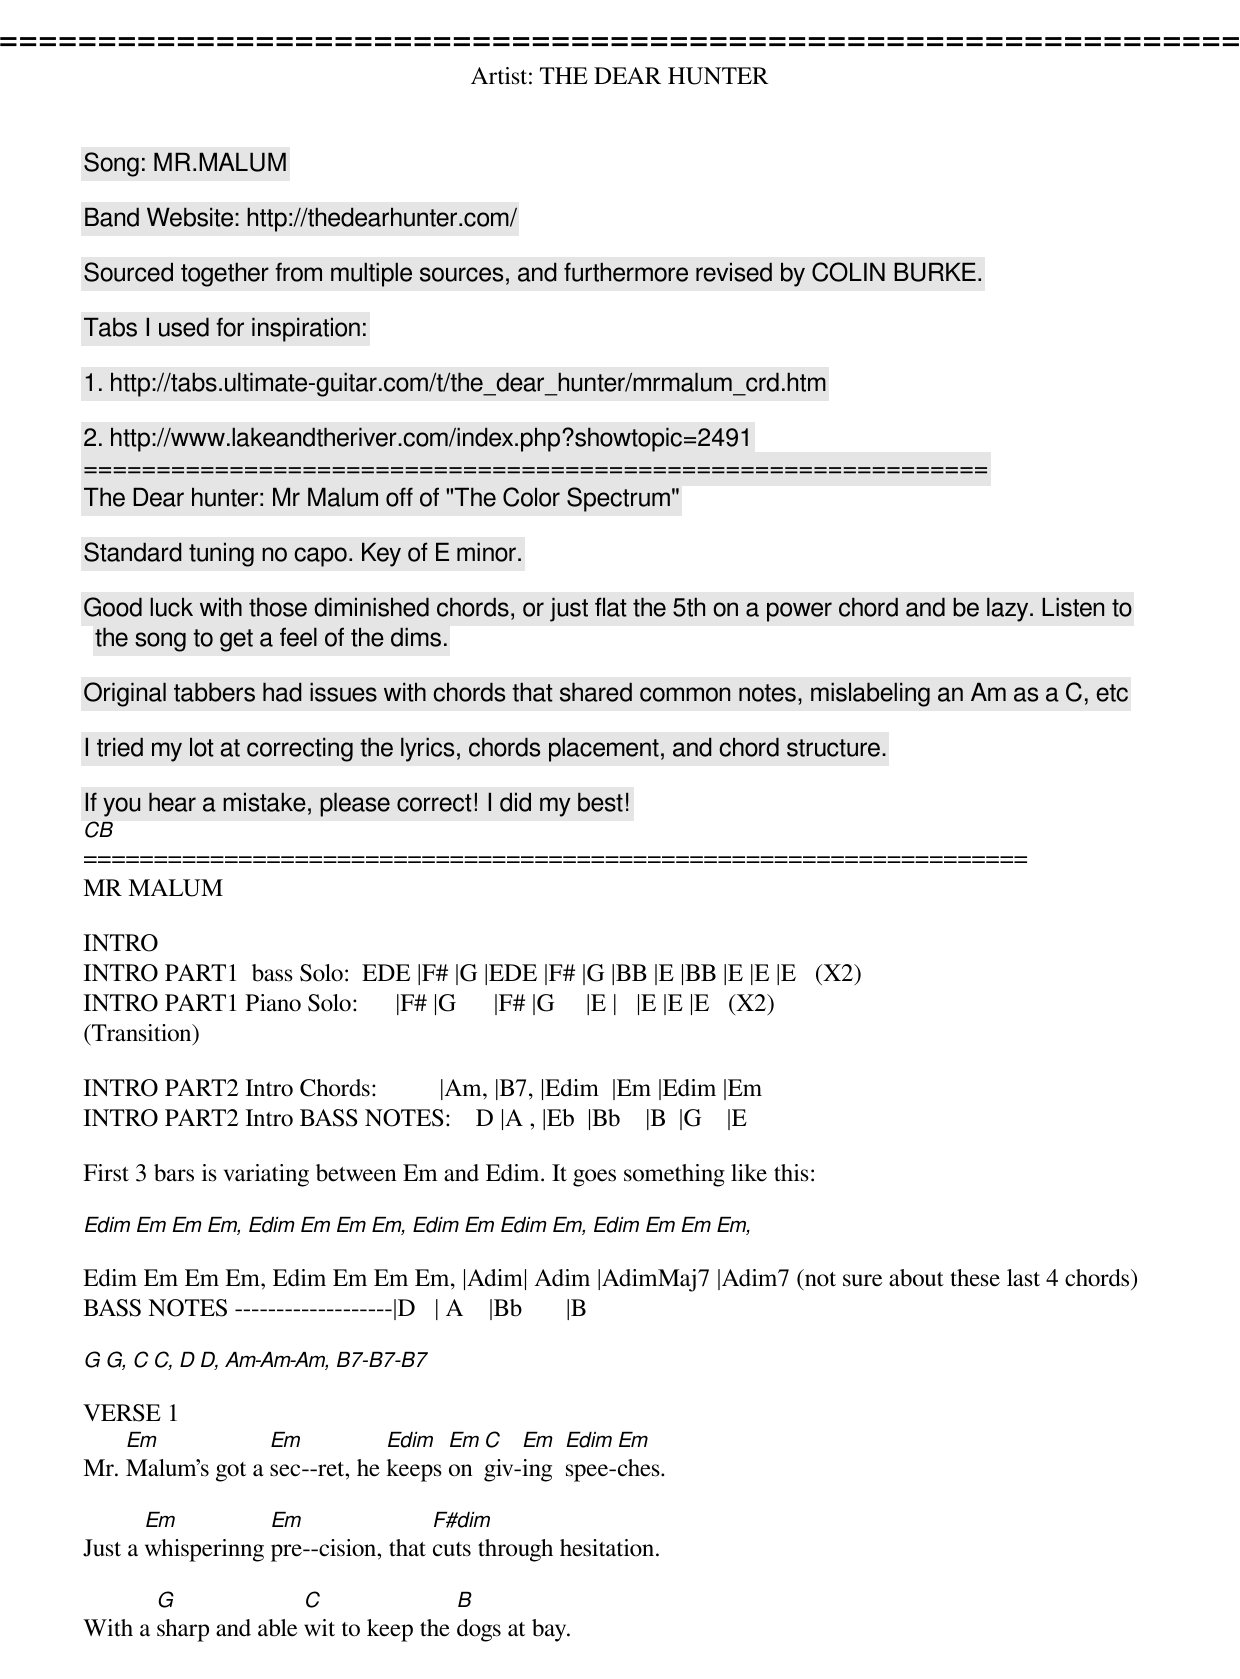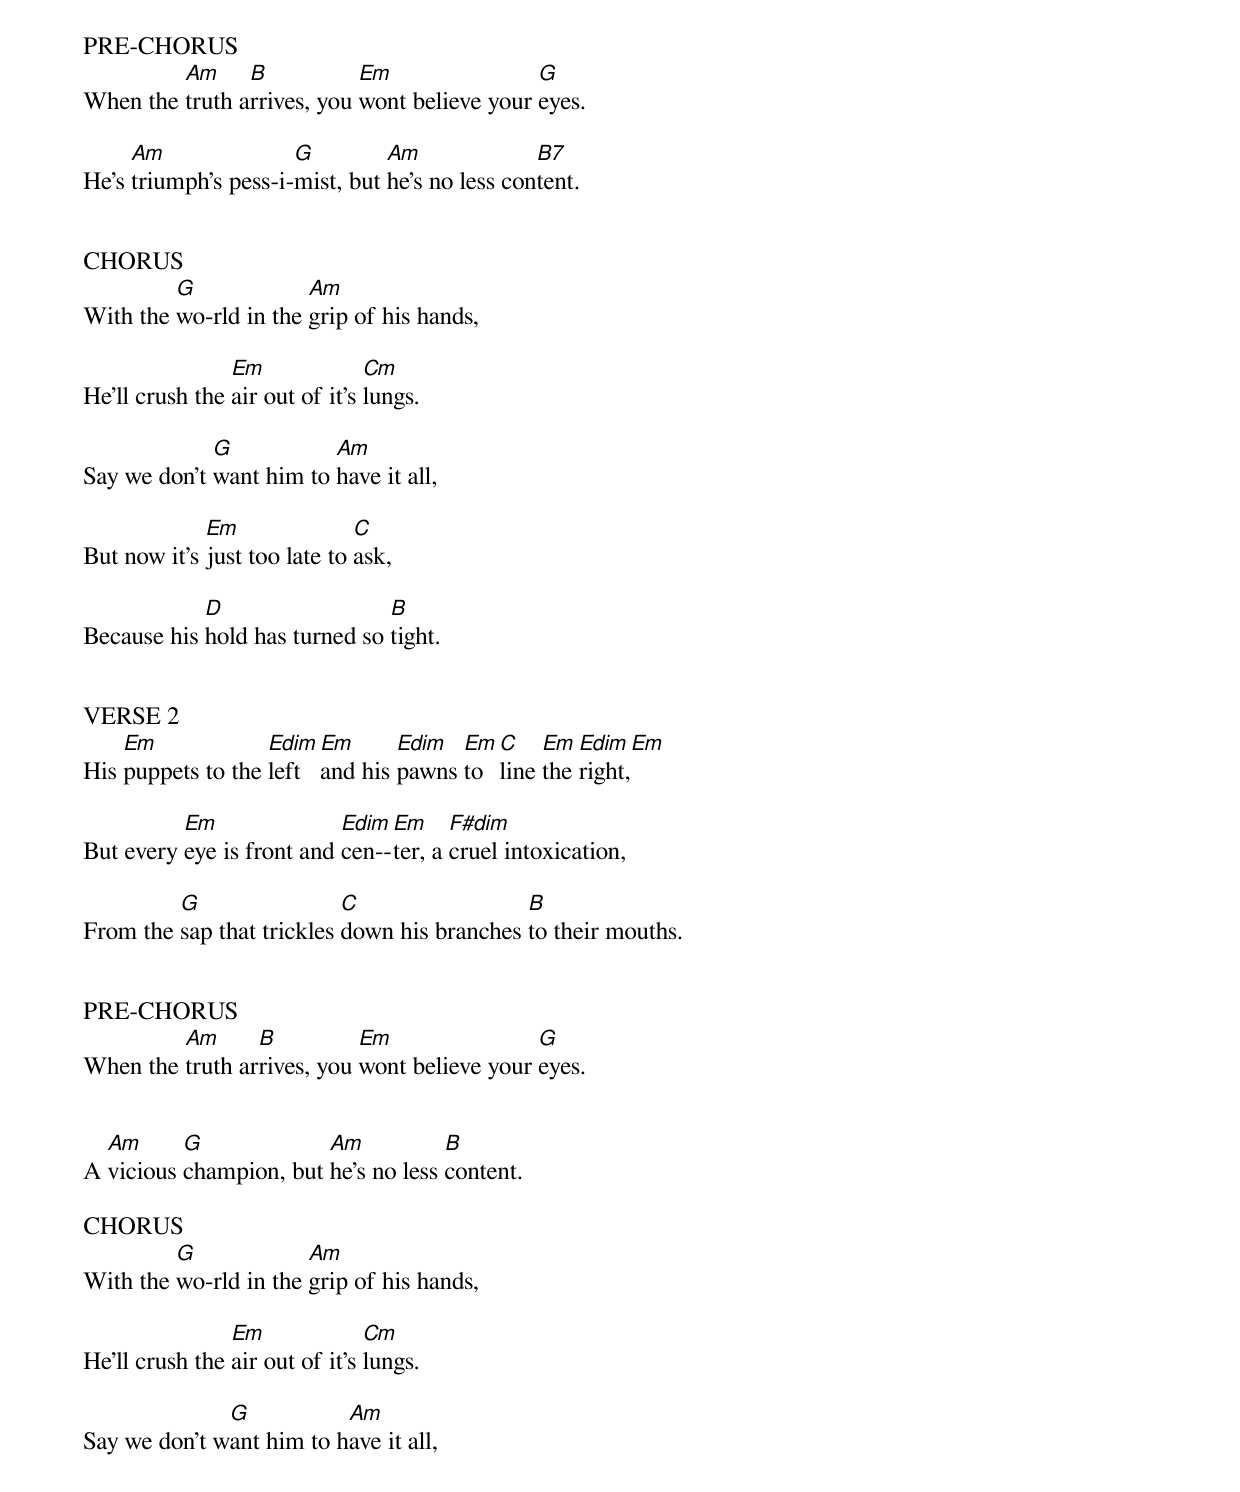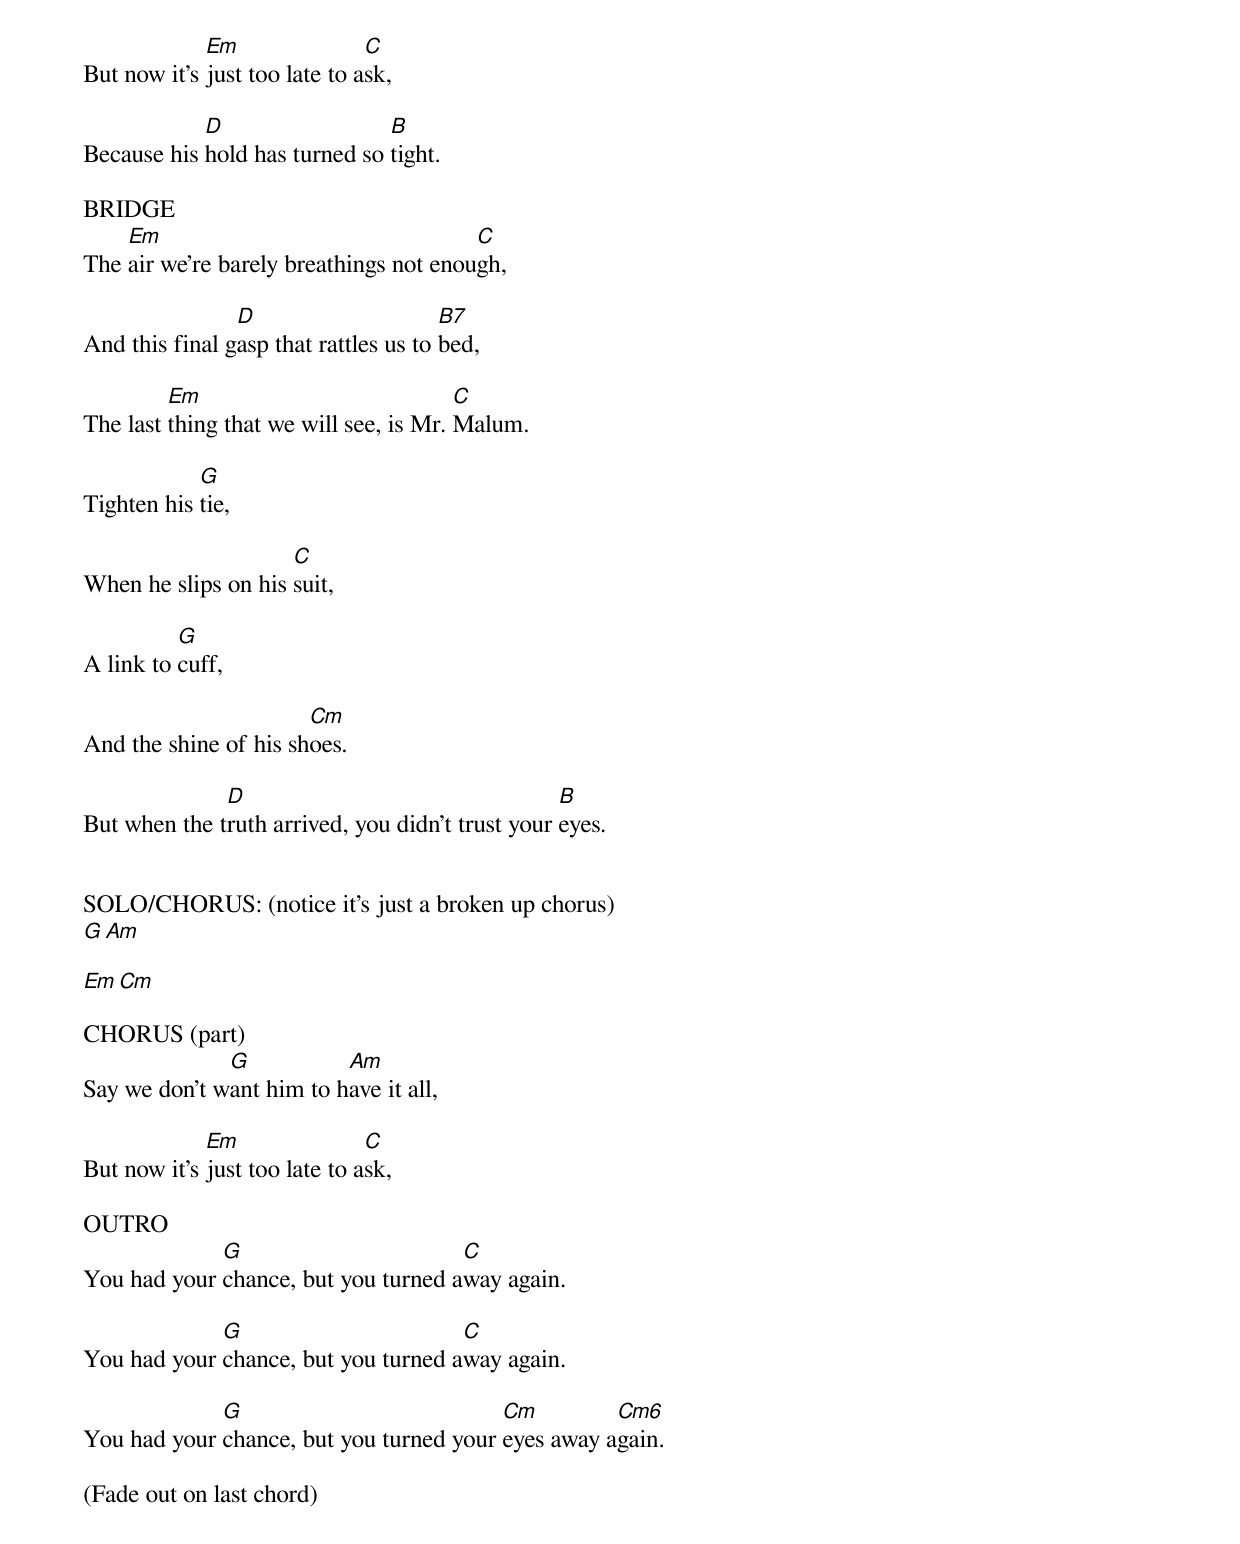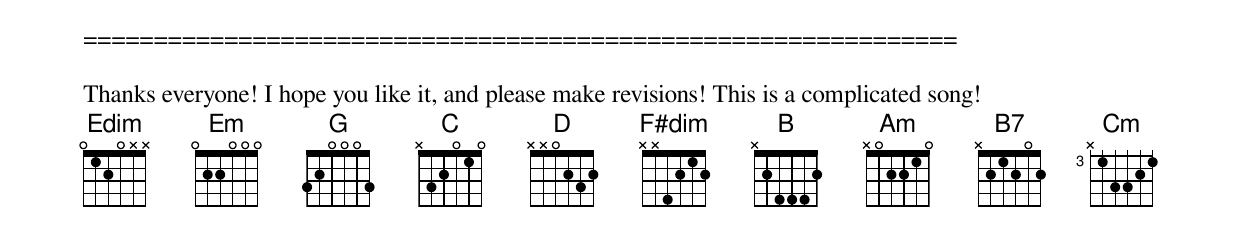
===================================================================
Artist: THE DEAR HUNTER

Song: MR.MALUM

Band Website: http://thedearhunter.com/

Sourced together from multiple sources, and furthermore revised by COLIN BURKE.

Tabs I used for inspiration:

1. http://tabs.ultimate-guitar.com/t/the_dear_hunter/mrmalum_crd.htm

2. http://www.lakeandtheriver.com/index.php?showtopic=2491
==============================================================
The Dear hunter: Mr Malum off of "The Color Spectrum"

Standard tuning no capo. Key of E minor.

Good luck with those diminished chords, or just flat the 5th on a power chord and be lazy. Listen to the song to get a feel of the dims.

Original tabbers had issues with chords that shared common notes, mislabeling an Am as a C, etc

I tried my lot at correcting the lyrics, chords placement, and chord structure.

If you hear a mistake, please correct! I did my best!
CB
===================================================================
MR MALUM

INTRO
INTRO PART1  bass Solo:  EDE |F# |G |EDE |F# |G |BB |E |BB |E |E |E   (X2)
INTRO PART1 Piano Solo:      |F# |G      |F# |G     |E |   |E |E |E   (X2)
(Transition)

INTRO PART2 Intro Chords:          |Am, |B7, |Edim  |Em |Edim |Em
INTRO PART2 Intro BASS NOTES:    D |A , |Eb  |Bb    |B  |G    |E

First 3 bars is variating between Em and Edim. It goes something like this:

Edim Em Em Em, Edim Em Em Em, Edim Em Edim Em, Edim Em Em Em,

Edim Em Em Em, Edim Em Em Em, |Adim| Adim |AdimMaj7 |Adim7 (not sure about these last 4 chords)
BASS NOTES -------------------|D   | A    |Bb       |B

G G, C C, D D, Am-Am-Am, B7-B7-B7

VERSE 1
    Em            Em           Edim  Em C   Em   Edim Em
Mr. Malum's got a sec--ret, he keeps on giv-ing  spee-ches.

       Em          Em                F#dim
Just a whisperinng pre--cision, that cuts through hesitation.

       G              C               B
With a sharp and able wit to keep the dogs at bay.


PRE-CHORUS
         Am     B           Em                G
When the truth arrives, you wont believe your eyes.

     Am               G         Am              B7
He's triumph's pess-i-mist, but he's no less content.


CHORUS
         G             Am
With the wo-rld in the grip of his hands,

                Em              Cm
He'll crush the air out of it's lungs.

             G           Am
Say we don't want him to have it all,

             Em               C
But now it's just too late to ask,

            D                  B
Because his hold has turned so tight.


VERSE 2
    Em             Edim Em      Edim  Em C    Em  Edim  Em
His puppets to the left and his pawns to line the right,

          Em               Edim Em     F#dim
But every eye is front and cen--ter, a cruel intoxication,

         G                 C                 B
From the sap that trickles down his branches to their mouths.


PRE-CHORUS
         Am      B          Em                G
When the truth arrives, you wont believe your eyes.


  Am      G             Am           B
A vicious champion, but he's no less content.

CHORUS
         G             Am
With the wo-rld in the grip of his hands,

                Em              Cm
He'll crush the air out of it's lungs.

              G           Am
Say we don't want him to have it all,

             Em                C
But now it's just too late to ask,

            D                  B
Because his hold has turned so tight.

BRIDGE
    Em                                  C
The air we're barely breathings not enough,

                D                      B7
And this final gasp that rattles us to bed,

         Em                             C
The last thing that we will see, is Mr. Malum.

            G
Tighten his tie,

                     C
When he slips on his suit,

          G
A link to cuff,

                       Cm
And the shine of his shoes.

              D                                   B
But when the truth arrived, you didn't trust your eyes.


SOLO/CHORUS: (notice it's just a broken up chorus)
G       Am

Em      Cm

CHORUS (part)
              G           Am
Say we don't want him to have it all,

             Em                C
But now it's just too late to ask,

OUTRO
             G                       C
You had your chance, but you turned away again.

             G                       C
You had your chance, but you turned away again.

             G                           Cm         Cm6
You had your chance, but you turned your eyes away again.

(Fade out on last chord)

==============================================================

Thanks everyone! I hope you like it, and please make revisions! This is a complicated song!
